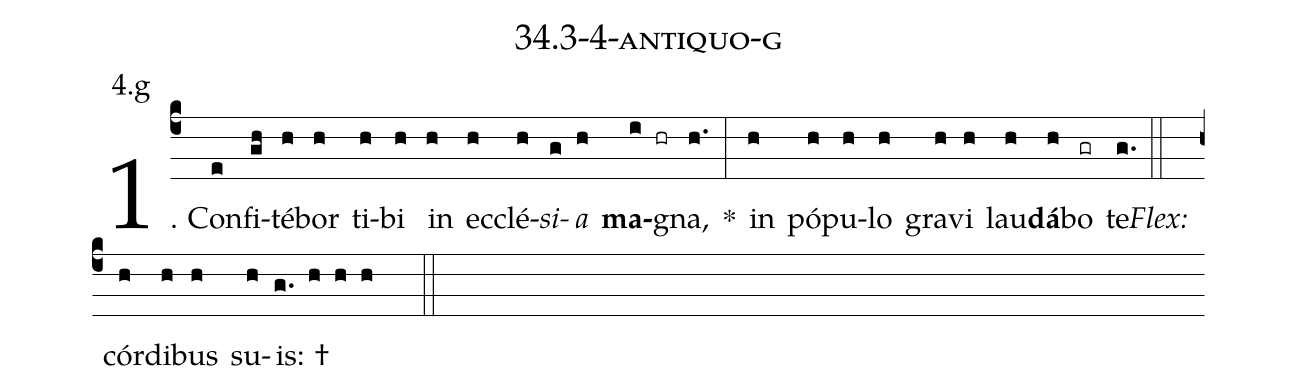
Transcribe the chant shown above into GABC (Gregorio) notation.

name: 34.3-4-antiquo-g;
annotation: 4.g;
%%
(c4)1. Con(e)fi(gh)té(h)bor(h) ti(h)bi(h) in(h) ec(h)clé(h)<i>si</i>(g)<i>a</i>(h) <b>ma</b>(i hr)gna,(h.) *(:) in(h) pó(h)pu(h)lo(h) gra(h)vi(h) lau(h)<b>dá</b>(h)bo(gr) te.(g.) (::)
<i>Flex:</i>()  cór(h)di(h)bus(h) su(h)is: †(g. h h h  ::)

%E(h) u(h) o(h) u(h) a(h) e.(g.) (::)
